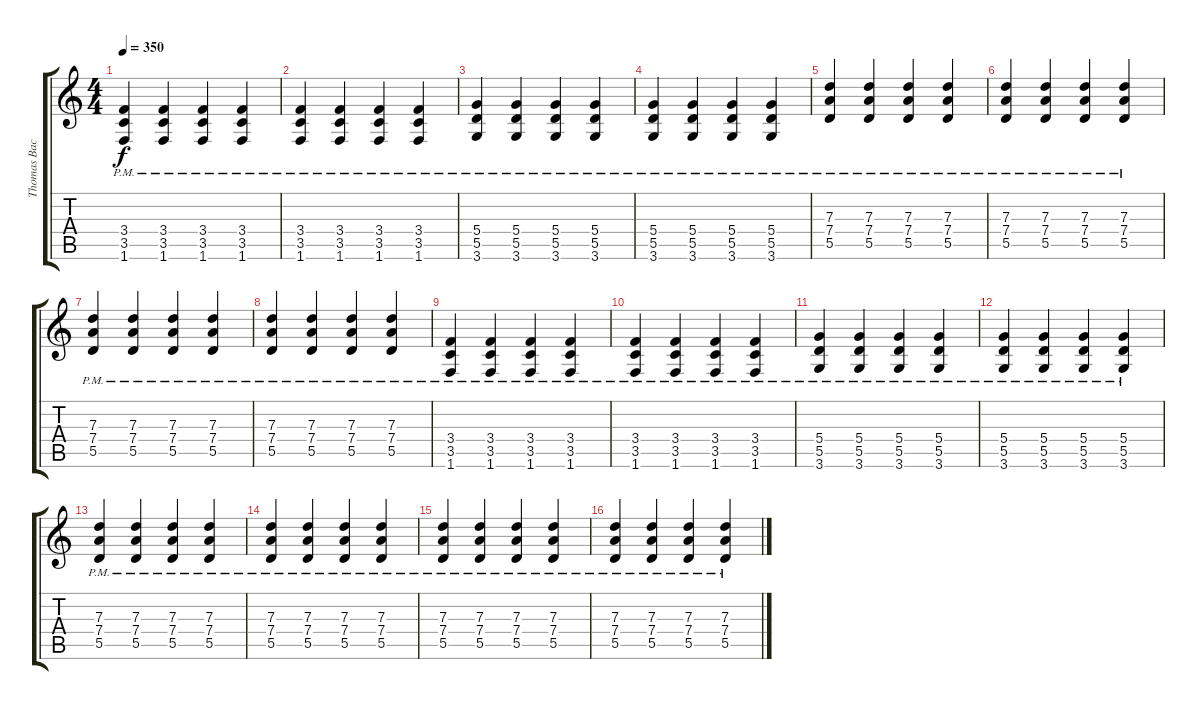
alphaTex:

\track ("Thomas Bacon - Lead Guitar" "Thomas Bac") {instrument overdrivenguitar}
\staff {score tabs}
\tuning (E4 B3 G3 D3 A2 E2) {hide}
\ts (4 4)
\tempo 350
\clef g2
\ks c
(3.4{pm} 3.5{pm} 1.6{pm}).4{dy f} (3.4{pm} 3.5{pm} 1.6{pm}).4 (3.4{pm} 3.5{pm} 1.6{pm}).4 (3.4{pm} 3.5{pm} 1.6{pm}).4 |
(3.4{pm} 3.5{pm} 1.6{pm}).4 (3.4{pm} 3.5{pm} 1.6{pm}).4 (3.4{pm} 3.5{pm} 1.6{pm}).4 (3.4{pm} 3.5{pm} 1.6{pm}).4 |
(5.4{pm} 5.5{pm} 3.6{pm}).4 (5.4{pm} 5.5{pm} 3.6{pm}).4 (5.4{pm} 5.5{pm} 3.6{pm}).4 (5.4{pm} 5.5{pm} 3.6{pm}).4 |
(5.4{pm} 5.5{pm} 3.6{pm}).4 (5.4{pm} 5.5{pm} 3.6{pm}).4 (5.4{pm} 5.5{pm} 3.6{pm}).4 (5.4{pm} 5.5{pm} 3.6{pm}).4 |
(7.3{pm} 7.4{pm} 5.5{pm}).4 (7.3{pm} 7.4{pm} 5.5{pm}).4 (7.3{pm} 7.4{pm} 5.5{pm}).4 (7.3{pm} 7.4{pm} 5.5{pm}).4 |
(7.3{pm} 7.4{pm} 5.5{pm}).4 (7.3{pm} 7.4{pm} 5.5{pm}).4 (7.3{pm} 7.4{pm} 5.5{pm}).4 (7.3{pm} 7.4{pm} 5.5{pm}).4 |
(7.3{pm} 7.4{pm} 5.5{pm}).4 (7.3{pm} 7.4{pm} 5.5{pm}).4 (7.3{pm} 7.4{pm} 5.5{pm}).4 (7.3{pm} 7.4{pm} 5.5{pm}).4 |
(7.3{pm} 7.4{pm} 5.5{pm}).4 (7.3{pm} 7.4{pm} 5.5{pm}).4 (7.3{pm} 7.4{pm} 5.5{pm}).4 (7.3{pm} 7.4{pm} 5.5{pm}).4 |
(3.4{pm} 3.5{pm} 1.6{pm}).4 (3.4{pm} 3.5{pm} 1.6{pm}).4 (3.4{pm} 3.5{pm} 1.6{pm}).4 (3.4{pm} 3.5{pm} 1.6{pm}).4 |
(3.4{pm} 3.5{pm} 1.6{pm}).4 (3.4{pm} 3.5{pm} 1.6{pm}).4 (3.4{pm} 3.5{pm} 1.6{pm}).4 (3.4{pm} 3.5{pm} 1.6{pm}).4 |
(5.4{pm} 5.5{pm} 3.6{pm}).4 (5.4{pm} 5.5{pm} 3.6{pm}).4 (5.4{pm} 5.5{pm} 3.6{pm}).4 (5.4{pm} 5.5{pm} 3.6{pm}).4 |
(5.4{pm} 5.5{pm} 3.6{pm}).4 (5.4{pm} 5.5{pm} 3.6{pm}).4 (5.4{pm} 5.5{pm} 3.6{pm}).4 (5.4{pm} 5.5{pm} 3.6{pm}).4 |
(7.3{pm} 7.4{pm} 5.5{pm}).4 (7.3{pm} 7.4{pm} 5.5{pm}).4 (7.3{pm} 7.4{pm} 5.5{pm}).4 (7.3{pm} 7.4{pm} 5.5{pm}).4 |
(7.3{pm} 7.4{pm} 5.5{pm}).4 (7.3{pm} 7.4{pm} 5.5{pm}).4 (7.3{pm} 7.4{pm} 5.5{pm}).4 (7.3{pm} 7.4{pm} 5.5{pm}).4 |
(7.3{pm} 7.4{pm} 5.5{pm}).4 (7.3{pm} 7.4{pm} 5.5{pm}).4 (7.3{pm} 7.4{pm} 5.5{pm}).4 (7.3{pm} 7.4{pm} 5.5{pm}).4 |
(7.3{pm} 7.4{pm} 5.5{pm}).4 (7.3{pm} 7.4{pm} 5.5{pm}).4 (7.3{pm} 7.4{pm} 5.5{pm}).4 (7.3{pm} 7.4{pm} 5.5{pm}).4
